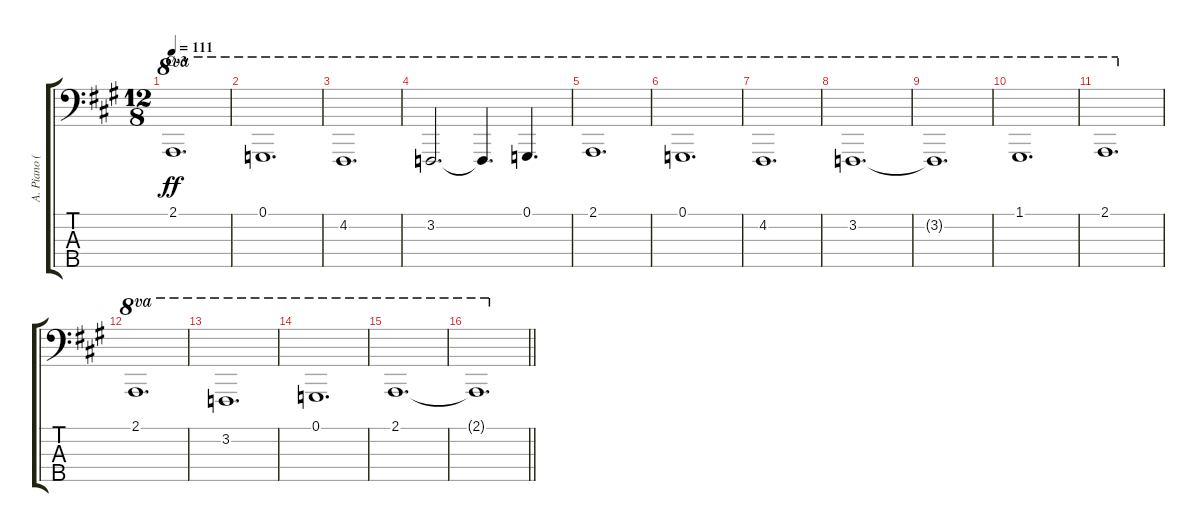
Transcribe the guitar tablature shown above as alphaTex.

\track ("A. Piano (Left Hand)" "A. Piano (") {instrument acousticgrandpiano}
\staff {score tabs}
\tuning (G2 D2 A1 E1 B0) {hide}
\ts (12 8)
\section ("" "C-3")
\tempo 111
\clef f4
\ks a
2.1.1{d ot 8va dy ff} |
0.1.1{d ot 8va} |
4.2.1{d ot 8va} |
3.2.2{d ot 8va} 3.2{t}.4{d ot 8va} 0.1.4{d ot 8va} |
2.1.1{d ot 8va} |
0.1.1{d ot 8va} |
4.2.1{d ot 8va} |
3.2.1{d ot 8va} |
3.2{t}.1{d ot 8va} |
1.1.1{d ot 8va} |
2.1.1{d ot 8va} |
2.1.1{d ot 8va} |
3.2.1{d ot 8va} |
0.1.1{d ot 8va} |
2.1.1{d ot 8va} |
\barLineRight lightlight
2.1{t}.1{d ot 8va}
